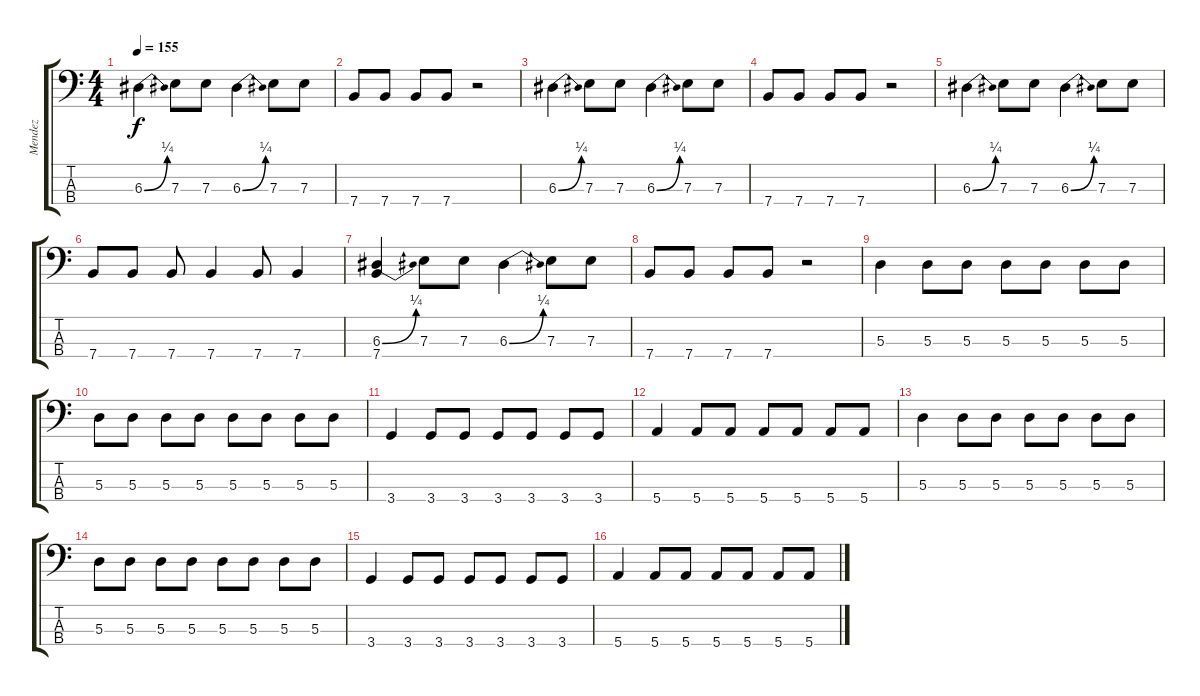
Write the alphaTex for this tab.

\track ("Mendez" "Mendez") {instrument electricbasspick}
\staff {score tabs}
\tuning (G2 D2 A1 E1) {hide}
\ts (4 4)
\tempo 155
\clef f4
\ks c
6.3{be (bend 0 0 60 1)}.4{dy f volume 16 instrument electricbasspick} 7.3.8 7.3.8 6.3{be (bend 0 0 60 1)}.4 7.3.8 7.3.8 |
7.4.8 7.4.8 7.4.8 7.4.8 r.2 |
6.3{be (bend 0 0 60 1)}.4{volume 15} 7.3.8 7.3.8 6.3{be (bend 0 0 60 1)}.4 7.3.8 7.3.8 |
7.4.8 7.4.8 7.4.8 7.4.8 r.2 |
6.3{be (bend 0 0 60 1)}.4 7.3.8 7.3.8 6.3{be (bend 0 0 60 1)}.4 7.3.8 7.3.8 |
7.4.8 7.4.8 7.4.8 7.4.4 7.4.8 7.4.4 |
(6.3{be (bend 0 0 60 1)} 7.4).4 7.3.8 7.3.8 6.3{be (bend 0 0 60 1)}.4 7.3.8 7.3.8 |
7.4.8 7.4.8 7.4.8 7.4.8 r.2 |
5.3.4 5.3.8 5.3.8 5.3.8 5.3.8 5.3.8 5.3.8 |
5.3.8 5.3.8 5.3.8 5.3.8 5.3.8 5.3.8 5.3.8 5.3.8 |
3.4.4 3.4.8 3.4.8 3.4.8 3.4.8 3.4.8 3.4.8 |
5.4.4 5.4.8 5.4.8 5.4.8 5.4.8 5.4.8 5.4.8 |
5.3.4 5.3.8 5.3.8 5.3.8 5.3.8 5.3.8 5.3.8 |
5.3.8 5.3.8 5.3.8 5.3.8 5.3.8 5.3.8 5.3.8 5.3.8 |
3.4.4 3.4.8 3.4.8 3.4.8 3.4.8 3.4.8 3.4.8 |
5.4.4 5.4.8 5.4.8 5.4.8 5.4.8 5.4.8 5.4.8
